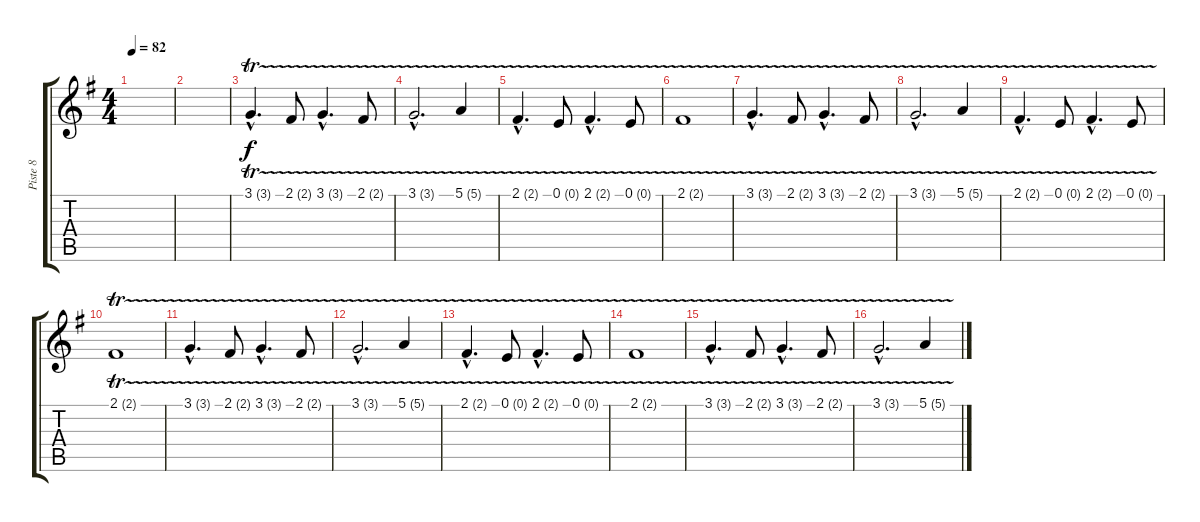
\track ("Piste 8" "Piste 8") {instrument synthstrings1}
\staff {score tabs}
\tuning (E4 B3 G3 D3 A2 E2) {hide}
\ts (4 4)
\tempo 82
\clef g2
\ks g
|
|
3.1{tr (3 16) hac}.4{d} 2.1{tr (2 16)}.8 3.1{tr (3 16) hac}.4{d} 2.1{tr (2 16)}.8 |
3.1{tr (3 16) hac}.2{d} 5.1{tr (5 16)}.4 |
2.1{tr (2 16) hac}.4{d} 0.1{tr (0 16)}.8 2.1{tr (2 16) hac}.4{d} 0.1{tr (0 16)}.8 |
2.1{tr (2 16)}.1 |
3.1{tr (3 16) hac}.4{d} 2.1{tr (2 16)}.8 3.1{tr (3 16) hac}.4{d} 2.1{tr (2 16)}.8 |
3.1{tr (3 16) hac}.2{d} 5.1{tr (5 16)}.4 |
2.1{tr (2 16) hac}.4{d} 0.1{tr (0 16)}.8 2.1{tr (2 16) hac}.4{d} 0.1{tr (0 16)}.8 |
2.1{tr (2 16)}.1 |
3.1{tr (3 16) hac}.4{d} 2.1{tr (2 16)}.8 3.1{tr (3 16) hac}.4{d} 2.1{tr (2 16)}.8 |
3.1{tr (3 16) hac}.2{d} 5.1{tr (5 16)}.4 |
2.1{tr (2 16) hac}.4{d} 0.1{tr (0 16)}.8 2.1{tr (2 16) hac}.4{d} 0.1{tr (0 16)}.8 |
2.1{tr (2 16)}.1 |
3.1{tr (3 16) hac}.4{d} 2.1{tr (2 16)}.8 3.1{tr (3 16) hac}.4{d} 2.1{tr (2 16)}.8 |
3.1{tr (3 16) hac}.2{d} 5.1{tr (5 16)}.4
